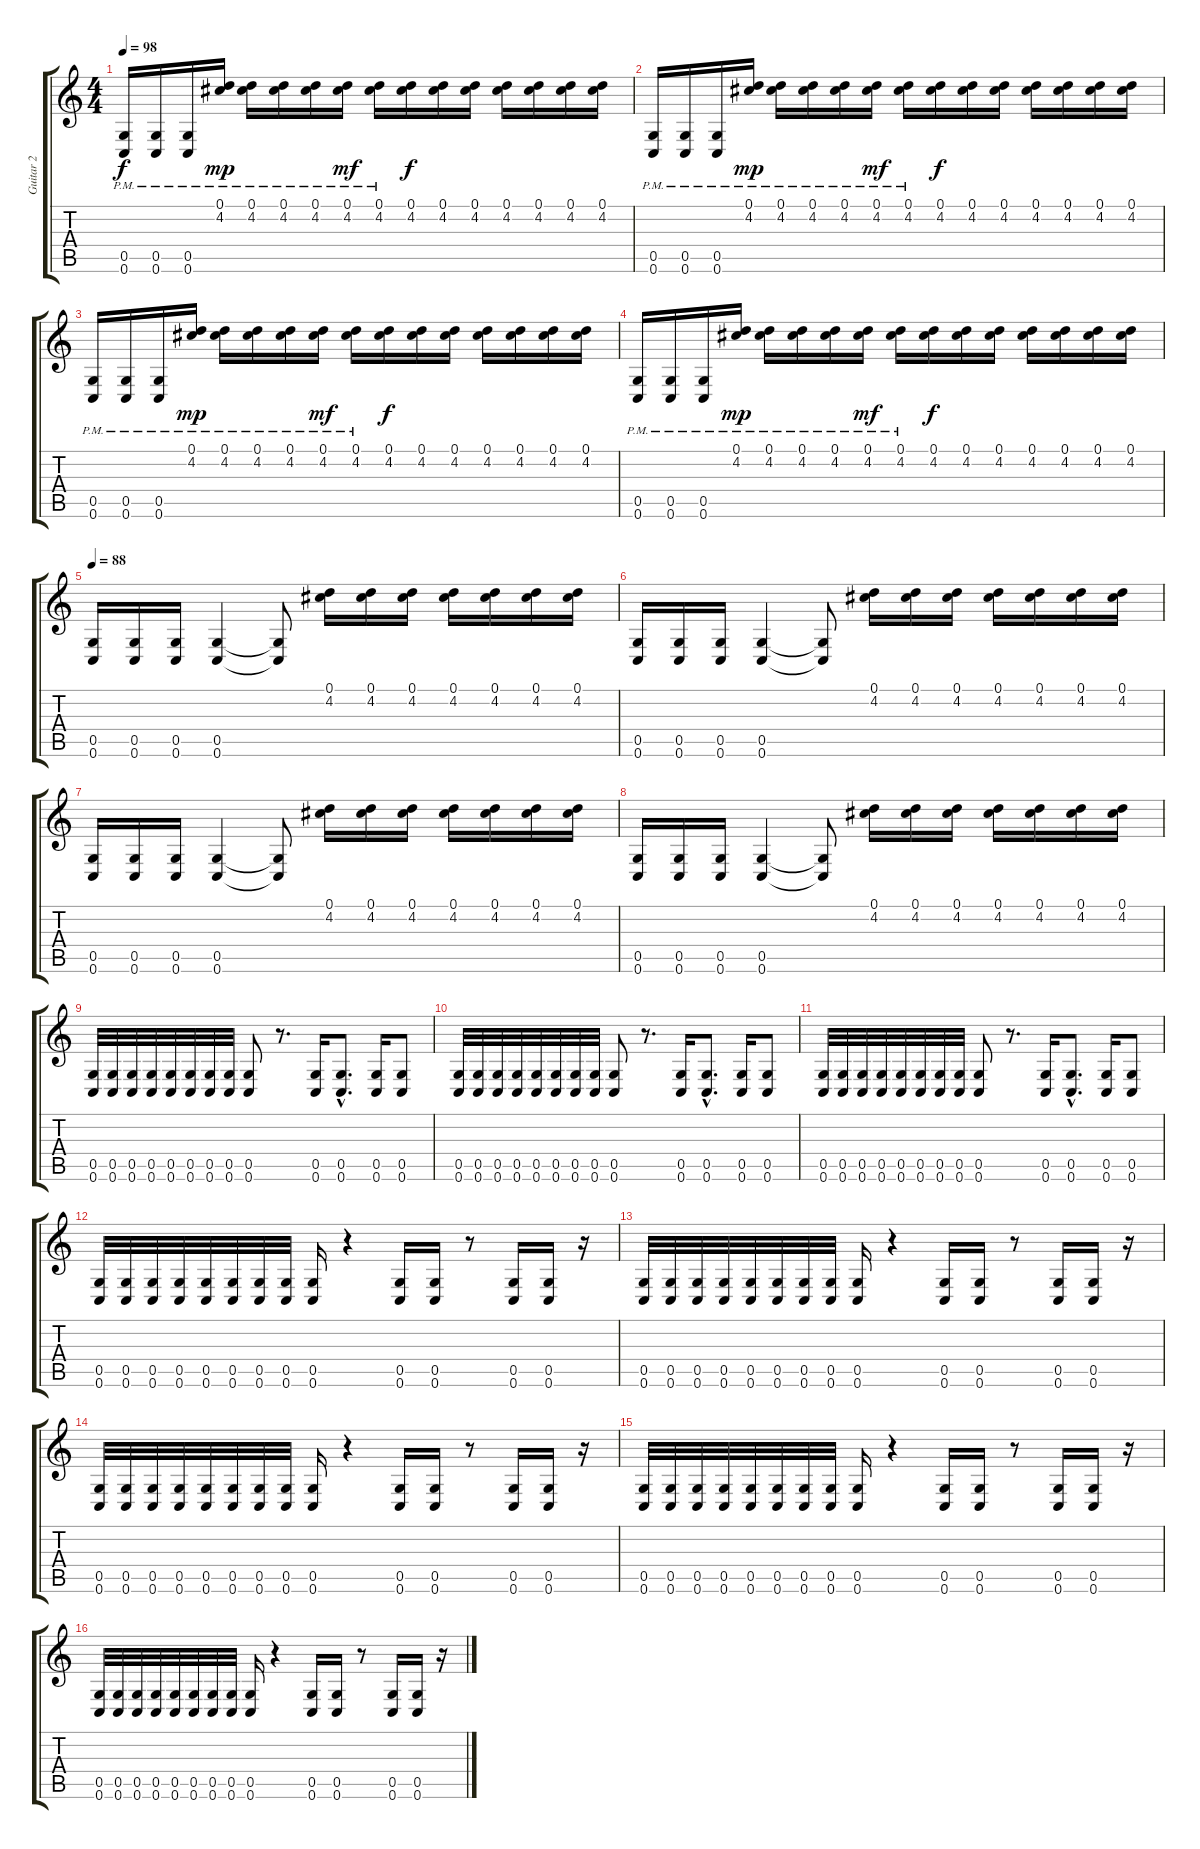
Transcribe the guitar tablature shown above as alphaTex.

\track ("Guitar 2" "Guitar 2") {instrument distortionguitar}
\staff {score tabs}
\tuning (D4 A3 F3 C3 G2 C2) {hide}
\ts (4 4)
\tempo 98
\clef g2
\ks c
(0.5{pm} 0.6).16{dy f} (0.5{pm} 0.6).16 (0.5{pm} 0.6).16 (0.1 4.2{pm}).16{dy mp} (0.1 4.2{pm}).16 (0.1 4.2{pm}).16 (0.1 4.2{pm}).16 (0.1 4.2{pm}).16{dy mf} (0.1{pm} 4.2).16 (0.1 4.2).16{dy f} (0.1 4.2).16 (0.1 4.2).16 (0.1 4.2).16 (0.1 4.2).16 (0.1 4.2).16 (0.1 4.2).16 |
(0.5{pm} 0.6).16 (0.5{pm} 0.6).16 (0.5{pm} 0.6).16 (0.1 4.2{pm}).16{dy mp} (0.1 4.2{pm}).16 (0.1 4.2{pm}).16 (0.1 4.2{pm}).16 (0.1 4.2{pm}).16{dy mf} (0.1{pm} 4.2).16 (0.1 4.2).16{dy f} (0.1 4.2).16 (0.1 4.2).16 (0.1 4.2).16 (0.1 4.2).16 (0.1 4.2).16 (0.1 4.2).16 |
(0.5{pm} 0.6).16 (0.5{pm} 0.6).16 (0.5{pm} 0.6).16 (0.1 4.2{pm}).16{dy mp} (0.1 4.2{pm}).16 (0.1 4.2{pm}).16 (0.1 4.2{pm}).16 (0.1 4.2{pm}).16{dy mf} (0.1{pm} 4.2).16 (0.1 4.2).16{dy f} (0.1 4.2).16 (0.1 4.2).16 (0.1 4.2).16 (0.1 4.2).16 (0.1 4.2).16 (0.1 4.2).16 |
(0.5{pm} 0.6).16 (0.5{pm} 0.6).16 (0.5{pm} 0.6).16 (0.1 4.2{pm}).16{dy mp} (0.1 4.2{pm}).16 (0.1 4.2{pm}).16 (0.1 4.2{pm}).16 (0.1 4.2{pm}).16{dy mf} (0.1{pm} 4.2).16 (0.1 4.2).16{dy f} (0.1 4.2).16 (0.1 4.2).16 (0.1 4.2).16 (0.1 4.2).16 (0.1 4.2).16 (0.1 4.2).16 |
\tempo 88
(0.5 0.6).16 (0.5 0.6).16 (0.5 0.6).16 (0.5 0.6).4 (0.5{t} 0.6{t}).8 (0.1 4.2).16 (0.1 4.2).16 (0.1 4.2).16 (0.1 4.2).16 (0.1 4.2).16 (0.1 4.2).16 (0.1 4.2).16 |
(0.5 0.6).16 (0.5 0.6).16 (0.5 0.6).16 (0.5 0.6).4 (0.5{t} 0.6{t}).8 (0.1 4.2).16 (0.1 4.2).16 (0.1 4.2).16 (0.1 4.2).16 (0.1 4.2).16 (0.1 4.2).16 (0.1 4.2).16 |
(0.5 0.6).16 (0.5 0.6).16 (0.5 0.6).16 (0.5 0.6).4 (0.5{t} 0.6{t}).8 (0.1 4.2).16 (0.1 4.2).16 (0.1 4.2).16 (0.1 4.2).16 (0.1 4.2).16 (0.1 4.2).16 (0.1 4.2).16 |
(0.5 0.6).16 (0.5 0.6).16 (0.5 0.6).16 (0.5 0.6).4 (0.5{t} 0.6{t}).8 (0.1 4.2).16 (0.1 4.2).16 (0.1 4.2).16 (0.1 4.2).16 (0.1 4.2).16 (0.1 4.2).16 (0.1 4.2).16 |
(0.5 0.6).32 (0.5 0.6).32 (0.5 0.6).32 (0.5 0.6).32 (0.5 0.6).32 (0.5 0.6).32 (0.5 0.6).32 (0.5 0.6).32 (0.5 0.6).8 r.8{d} (0.5 0.6).16 (0.5{hac} 0.6{hac}).8{d} (0.5 0.6).16 (0.5 0.6).8 |
(0.5 0.6).32 (0.5 0.6).32 (0.5 0.6).32 (0.5 0.6).32 (0.5 0.6).32 (0.5 0.6).32 (0.5 0.6).32 (0.5 0.6).32 (0.5 0.6).8 r.8{d} (0.5 0.6).16 (0.5{hac} 0.6{hac}).8{d} (0.5 0.6).16 (0.5 0.6).8 |
(0.5 0.6).32 (0.5 0.6).32 (0.5 0.6).32 (0.5 0.6).32 (0.5 0.6).32 (0.5 0.6).32 (0.5 0.6).32 (0.5 0.6).32 (0.5 0.6).8 r.8{d} (0.5 0.6).16 (0.5{hac} 0.6{hac}).8{d} (0.5 0.6).16 (0.5 0.6).8 |
(0.5 0.6).32 (0.5 0.6).32 (0.5 0.6).32 (0.5 0.6).32 (0.5 0.6).32 (0.5 0.6).32 (0.5 0.6).32 (0.5 0.6).32 (0.5 0.6).16 r.4 (0.5 0.6).16 (0.5 0.6).16 r.8 (0.5 0.6).16 (0.5 0.6).16 r.16 |
(0.5 0.6).32 (0.5 0.6).32 (0.5 0.6).32 (0.5 0.6).32 (0.5 0.6).32 (0.5 0.6).32 (0.5 0.6).32 (0.5 0.6).32 (0.5 0.6).16 r.4 (0.5 0.6).16 (0.5 0.6).16 r.8 (0.5 0.6).16 (0.5 0.6).16 r.16 |
(0.5 0.6).32 (0.5 0.6).32 (0.5 0.6).32 (0.5 0.6).32 (0.5 0.6).32 (0.5 0.6).32 (0.5 0.6).32 (0.5 0.6).32 (0.5 0.6).16 r.4 (0.5 0.6).16 (0.5 0.6).16 r.8 (0.5 0.6).16 (0.5 0.6).16 r.16 |
(0.5 0.6).32 (0.5 0.6).32 (0.5 0.6).32 (0.5 0.6).32 (0.5 0.6).32 (0.5 0.6).32 (0.5 0.6).32 (0.5 0.6).32 (0.5 0.6).16 r.4 (0.5 0.6).16 (0.5 0.6).16 r.8 (0.5 0.6).16 (0.5 0.6).16 r.16 |
(0.5 0.6).32 (0.5 0.6).32 (0.5 0.6).32 (0.5 0.6).32 (0.5 0.6).32 (0.5 0.6).32 (0.5 0.6).32 (0.5 0.6).32 (0.5 0.6).16 r.4 (0.5 0.6).16 (0.5 0.6).16 r.8 (0.5 0.6).16 (0.5 0.6).16 r.16
